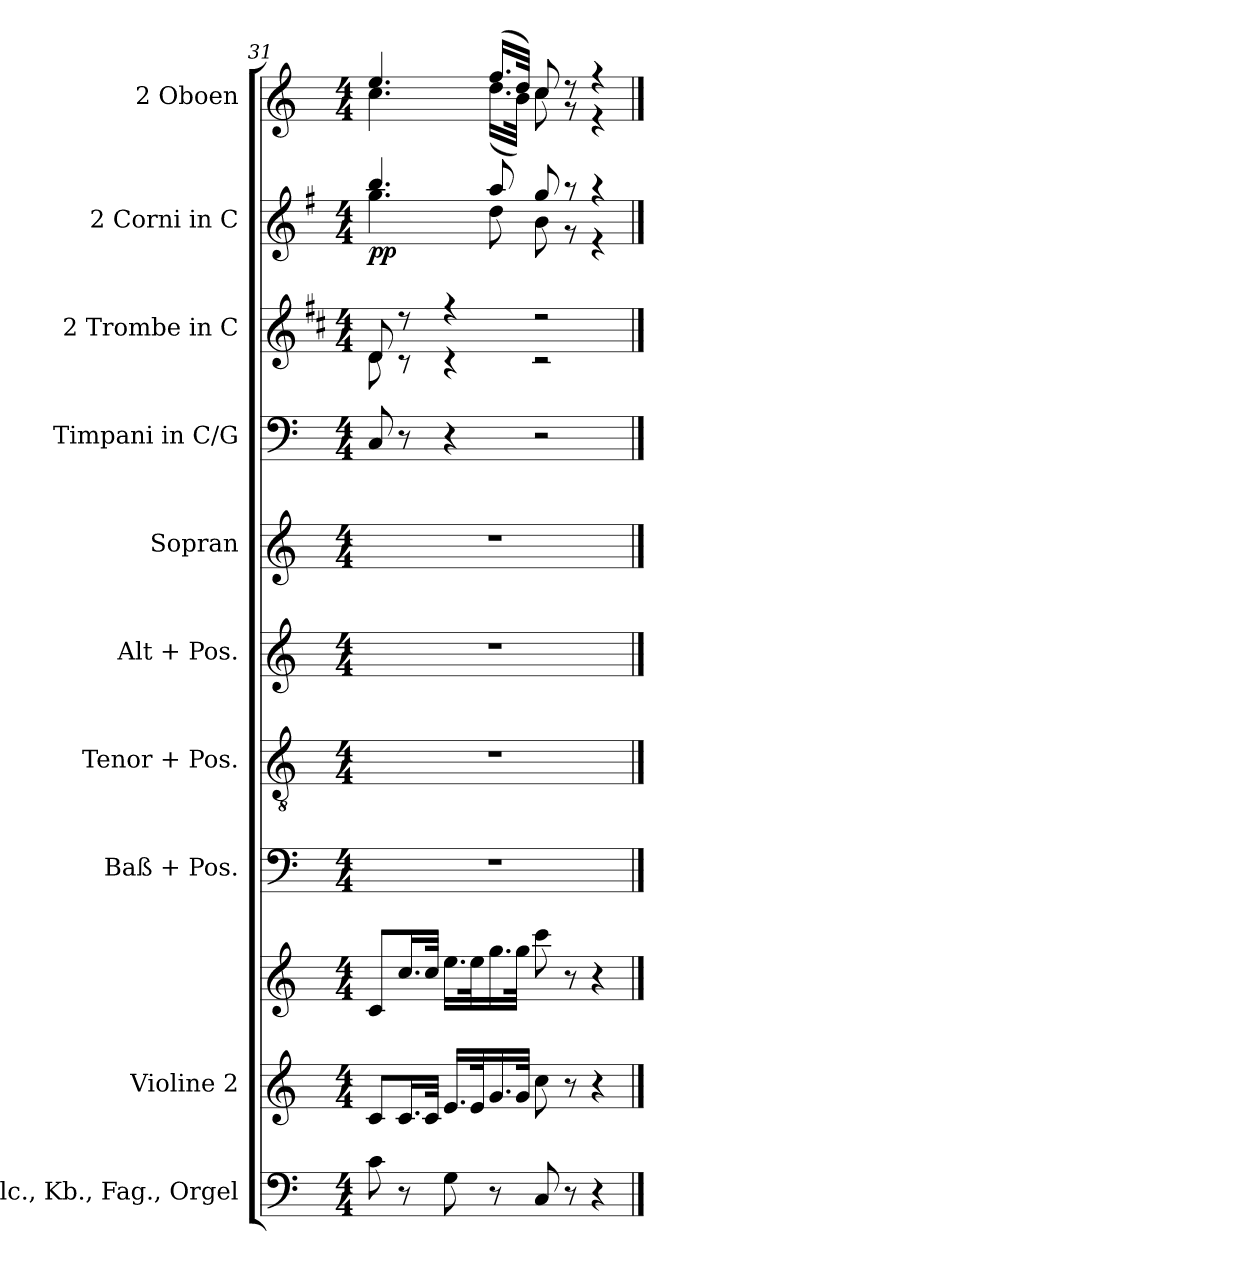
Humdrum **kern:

**kern	**kern	**kern	**kern	**kern	**kern	**kern	**kern	**kern	**kern	**dynam	**kern
*part10	*part9	*part9	*part8	*part7	*part6	*part5	*part4	*part3	*part2	*part2	*part1
*staff11	*staff10	*staff9	*staff8	*staff7	*staff6	*staff5	*staff4	*staff3	*staff2	*staff2	*staff1
*I"Vlc., Kb., Fag., Orgel	*I"Violine 2	*	*I"Baß + Pos.	*I"Tenor + Pos.	*I"Alt + Pos.	*I"Sopran	*I"Timpani in C/G	*I"2 Trombe in C	*I"2 Corni in C	*	*I"2 Oboen
*	*I'Vl. 2	*	*I'Baß	*I'Tenor	*I'Alt	*I'Sopran	*I'Timp.	*I'Trombe	*I'Corni	*	*I'Oboen
*clefF4	*clefG2	*clefG2	*clefF4	*clefGv2	*clefG2	*clefG2	*clefF4	*clefG2	*clefG2	*	*clefG2
*	*	*	*	*	*	*	*ITrd7c12	*ITrd1c2	*ITrd4c7	*	*
*k[]	*k[]	*k[]	*k[]	*k[]	*k[]	*k[]	*k[]	*k[]	*k[]	*	*k[]
*M4/4	*M4/4	*M4/4	*M4/4	*M4/4	*M4/4	*M4/4	*M4/4	*M4/4	*M4/4	*	*M4/4
=31	=31	=31	=31	=31	=31	=31	=31	=31	=31	=31	=31
*	*	*	*	*	*	*	*	*^	*^	*	*^
!	!	!	!	!	!	!	!	!	!	!	!	!LO:DY:b	!	!
!	!	!	!	!	!	!	!	!	!	!	!	!LO:DY:n=1:b	!	!
8c\	8c/L	8c/L	1r	1r	1r	1r	8CC/	8c/	8c\	4.ee/	4.cc\	p p	4.ee/	4.cc\
8r	16.c/L	16.cc/L	.	.	.	.	8r	8r	8r	.	.	.	.	.
.	32c/JJk	32cc/JJk	.	.	.	.	.	.	.	.	.	.	.	.
8G\	16.e/LL	16.ee\LL	.	.	.	.	4r	4r	4r	.	.	.	.	.
.	32e/K	32ee\K	.	.	.	.	.	.	.	.	.	.	.	.
8r	16.g/	16.gg\	.	.	.	.	.	.	.	8dd/	8g\	.	(>16.ff/LL	(<16.dd\LL
.	32g/JJk	32gg\JJk	.	.	.	.	.	.	.	.	.	.	32dd/JJk)	32b\JJk)
8C/	8cc\	8ccc\	.	.	.	.	2r	2r	2r	8cc/	8e\	.	8cc/	8cc\
8r	8r	8r	.	.	.	.	.	.	.	8r	8r	.	8r	8r
4r	4r	4r	.	.	.	.	.	.	.	4r	4r	.	4r	4r
*	*	*	*	*	*	*	*	*v	*v	*	*	*	*v	*v
*	*	*	*	*	*	*	*	*	*v	*v	*	*
==	==	==	==	==	==	==	==	==	==	==	==
*-	*-	*-	*-	*-	*-	*-	*-	*-	*-	*-	*-
